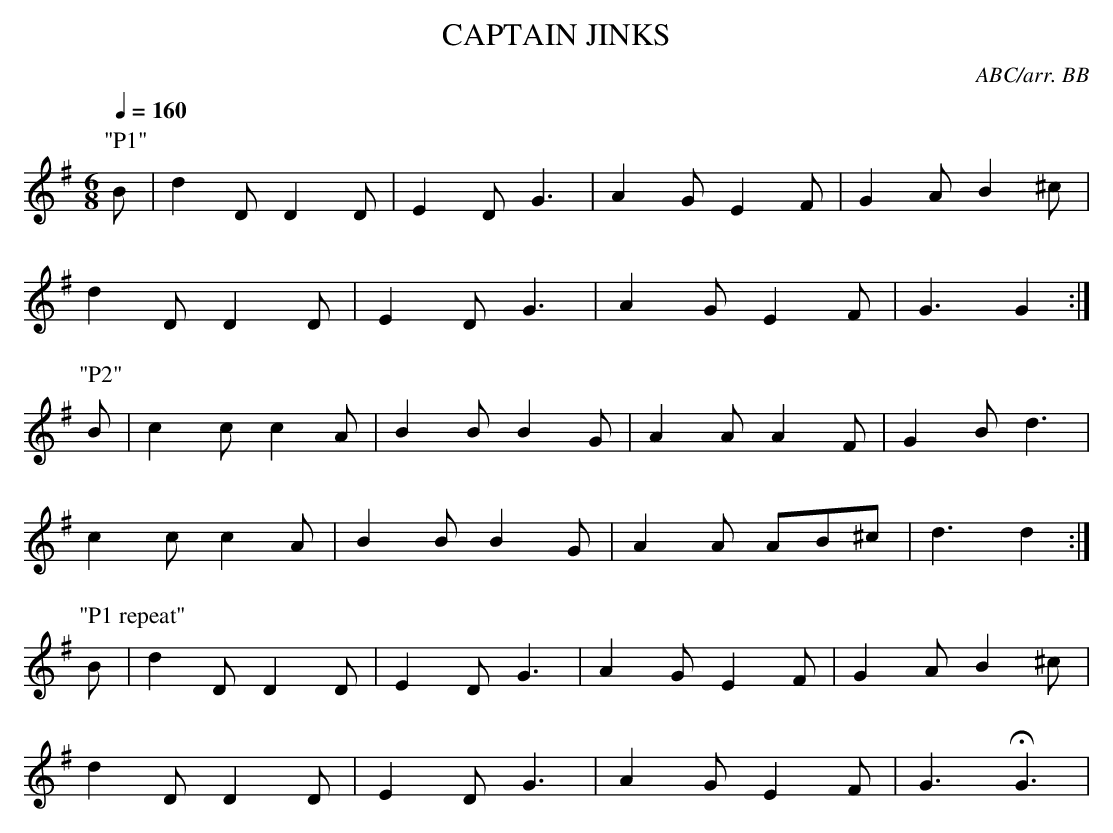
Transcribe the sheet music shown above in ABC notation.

X:1
T:CAPTAIN JINKS
C:ABC/arr. BB
Q:1/4=160
L:1/8
M:6/8
K:G
P:"P1"
B|d2D D2D|E2D G3|A2G E2F|G2A B2^c|
d2D D2D|E2D G3|A2G E2F|G3 G2:|
P:"P2"
B|c2c c2A|B2B B2G|A2A A2F|G2B d3|
c2c c2A|B2B B2G|A2A AB^c|d3 d2:|
P:"P1 repeat"
B|d2D D2D|E2D G3|A2G E2F|G2A B2^c|
d2D D2D|E2D G3|A2G E2F|G3 HG3|
